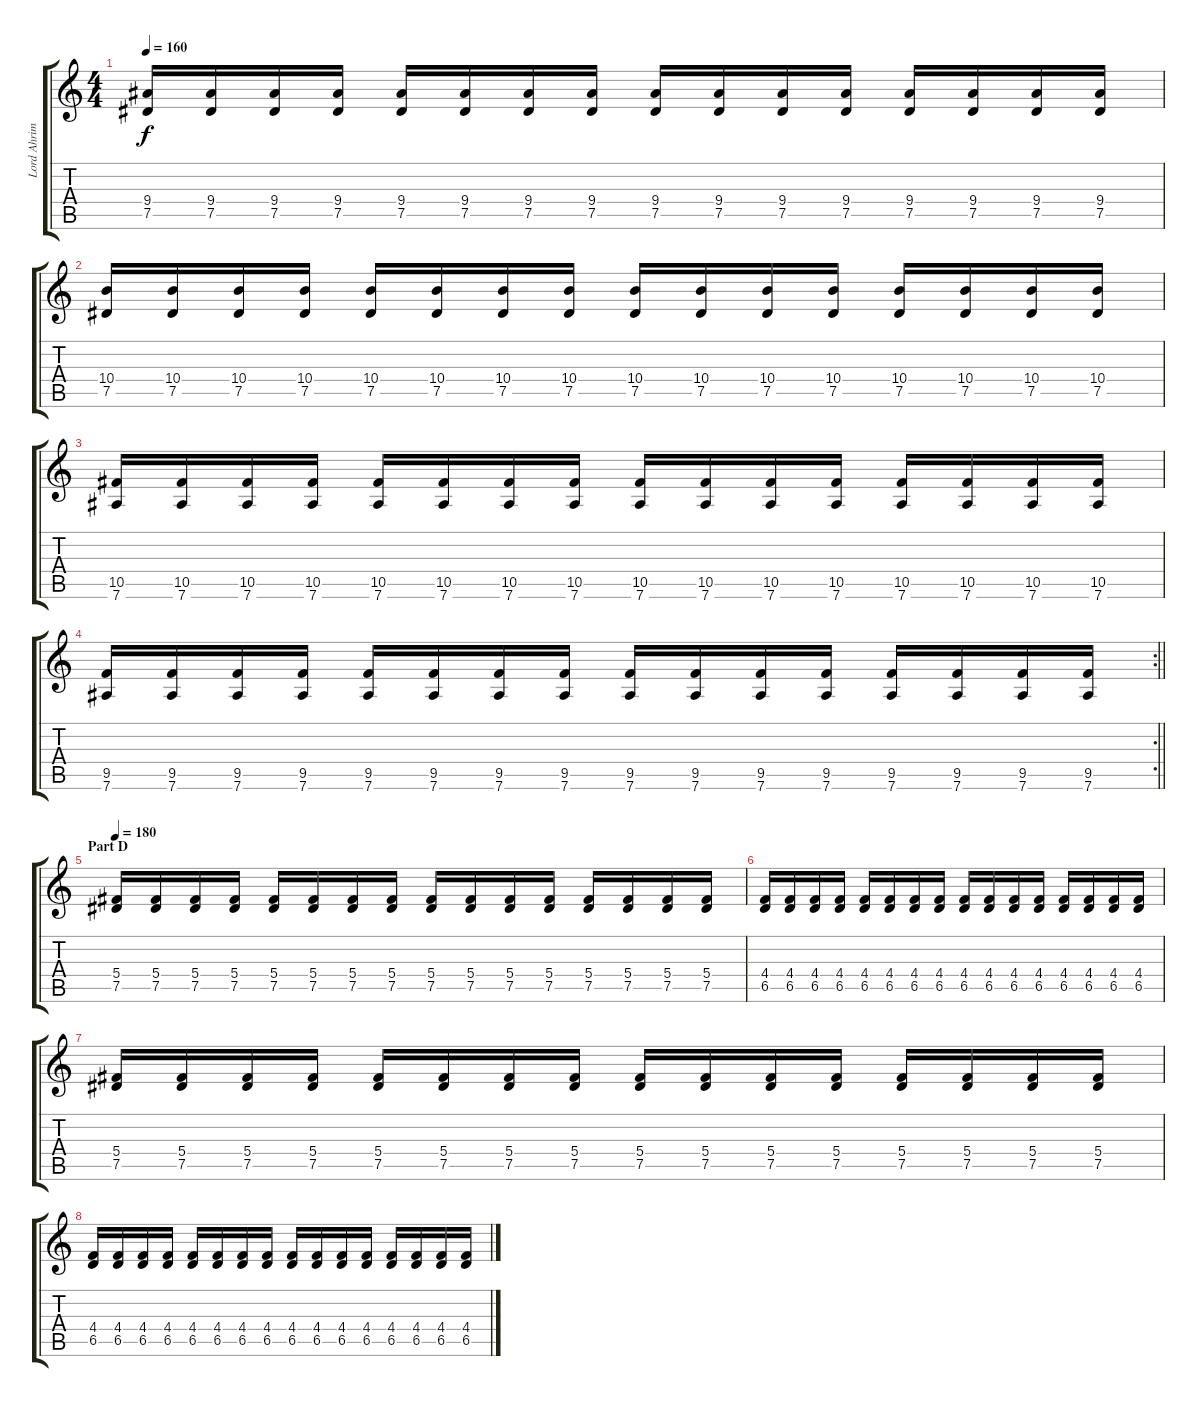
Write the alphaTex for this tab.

\track ("Lord Ahriman" "Lord Ahrim") {instrument distortionguitar}
\staff {score tabs}
\tuning (Eb4 Bb3 Gb3 Db3 Ab2 Eb2) {hide}
\ts (4 4)
\tempo 160
\clef g2
\ks c
(9.4 7.5).16{dy f} (9.4 7.5).16 (9.4 7.5).16 (9.4 7.5).16 (9.4 7.5).16 (9.4 7.5).16 (9.4 7.5).16 (9.4 7.5).16 (9.4 7.5).16 (9.4 7.5).16 (9.4 7.5).16 (9.4 7.5).16 (9.4 7.5).16 (9.4 7.5).16 (9.4 7.5).16 (9.4 7.5).16 |
(10.4 7.5).16 (10.4 7.5).16 (10.4 7.5).16 (10.4 7.5).16 (10.4 7.5).16 (10.4 7.5).16 (10.4 7.5).16 (10.4 7.5).16 (10.4 7.5).16 (10.4 7.5).16 (10.4 7.5).16 (10.4 7.5).16 (10.4 7.5).16 (10.4 7.5).16 (10.4 7.5).16 (10.4 7.5).16 |
(10.5 7.6).16 (10.5 7.6).16 (10.5 7.6).16 (10.5 7.6).16 (10.5 7.6).16 (10.5 7.6).16 (10.5 7.6).16 (10.5 7.6).16 (10.5 7.6).16 (10.5 7.6).16 (10.5 7.6).16 (10.5 7.6).16 (10.5 7.6).16 (10.5 7.6).16 (10.5 7.6).16 (10.5 7.6).16 |
\rc 2
\barLineRight lightlight
(9.5 7.6).16 (9.5 7.6).16 (9.5 7.6).16 (9.5 7.6).16 (9.5 7.6).16 (9.5 7.6).16 (9.5 7.6).16 (9.5 7.6).16 (9.5 7.6).16 (9.5 7.6).16 (9.5 7.6).16 (9.5 7.6).16 (9.5 7.6).16 (9.5 7.6).16 (9.5 7.6).16 (9.5 7.6).16 |
\section ("" "Part D")
\tempo 180
(5.4 7.5).16 (5.4 7.5).16 (5.4 7.5).16 (5.4 7.5).16 (5.4 7.5).16 (5.4 7.5).16 (5.4 7.5).16 (5.4 7.5).16 (5.4 7.5).16 (5.4 7.5).16 (5.4 7.5).16 (5.4 7.5).16 (5.4 7.5).16 (5.4 7.5).16 (5.4 7.5).16 (5.4 7.5).16 |
(4.4 6.5).16 (4.4 6.5).16 (4.4 6.5).16 (4.4 6.5).16 (4.4 6.5).16 (4.4 6.5).16 (4.4 6.5).16 (4.4 6.5).16 (4.4 6.5).16 (4.4 6.5).16 (4.4 6.5).16 (4.4 6.5).16 (4.4 6.5).16 (4.4 6.5).16 (4.4 6.5).16 (4.4 6.5).16 |
(5.4 7.5).16 (5.4 7.5).16 (5.4 7.5).16 (5.4 7.5).16 (5.4 7.5).16 (5.4 7.5).16 (5.4 7.5).16 (5.4 7.5).16 (5.4 7.5).16 (5.4 7.5).16 (5.4 7.5).16 (5.4 7.5).16 (5.4 7.5).16 (5.4 7.5).16 (5.4 7.5).16 (5.4 7.5).16 |
(4.4 6.5).16 (4.4 6.5).16 (4.4 6.5).16 (4.4 6.5).16 (4.4 6.5).16 (4.4 6.5).16 (4.4 6.5).16 (4.4 6.5).16 (4.4 6.5).16 (4.4 6.5).16 (4.4 6.5).16 (4.4 6.5).16 (4.4 6.5).16 (4.4 6.5).16 (4.4 6.5).16 (4.4 6.5).16
